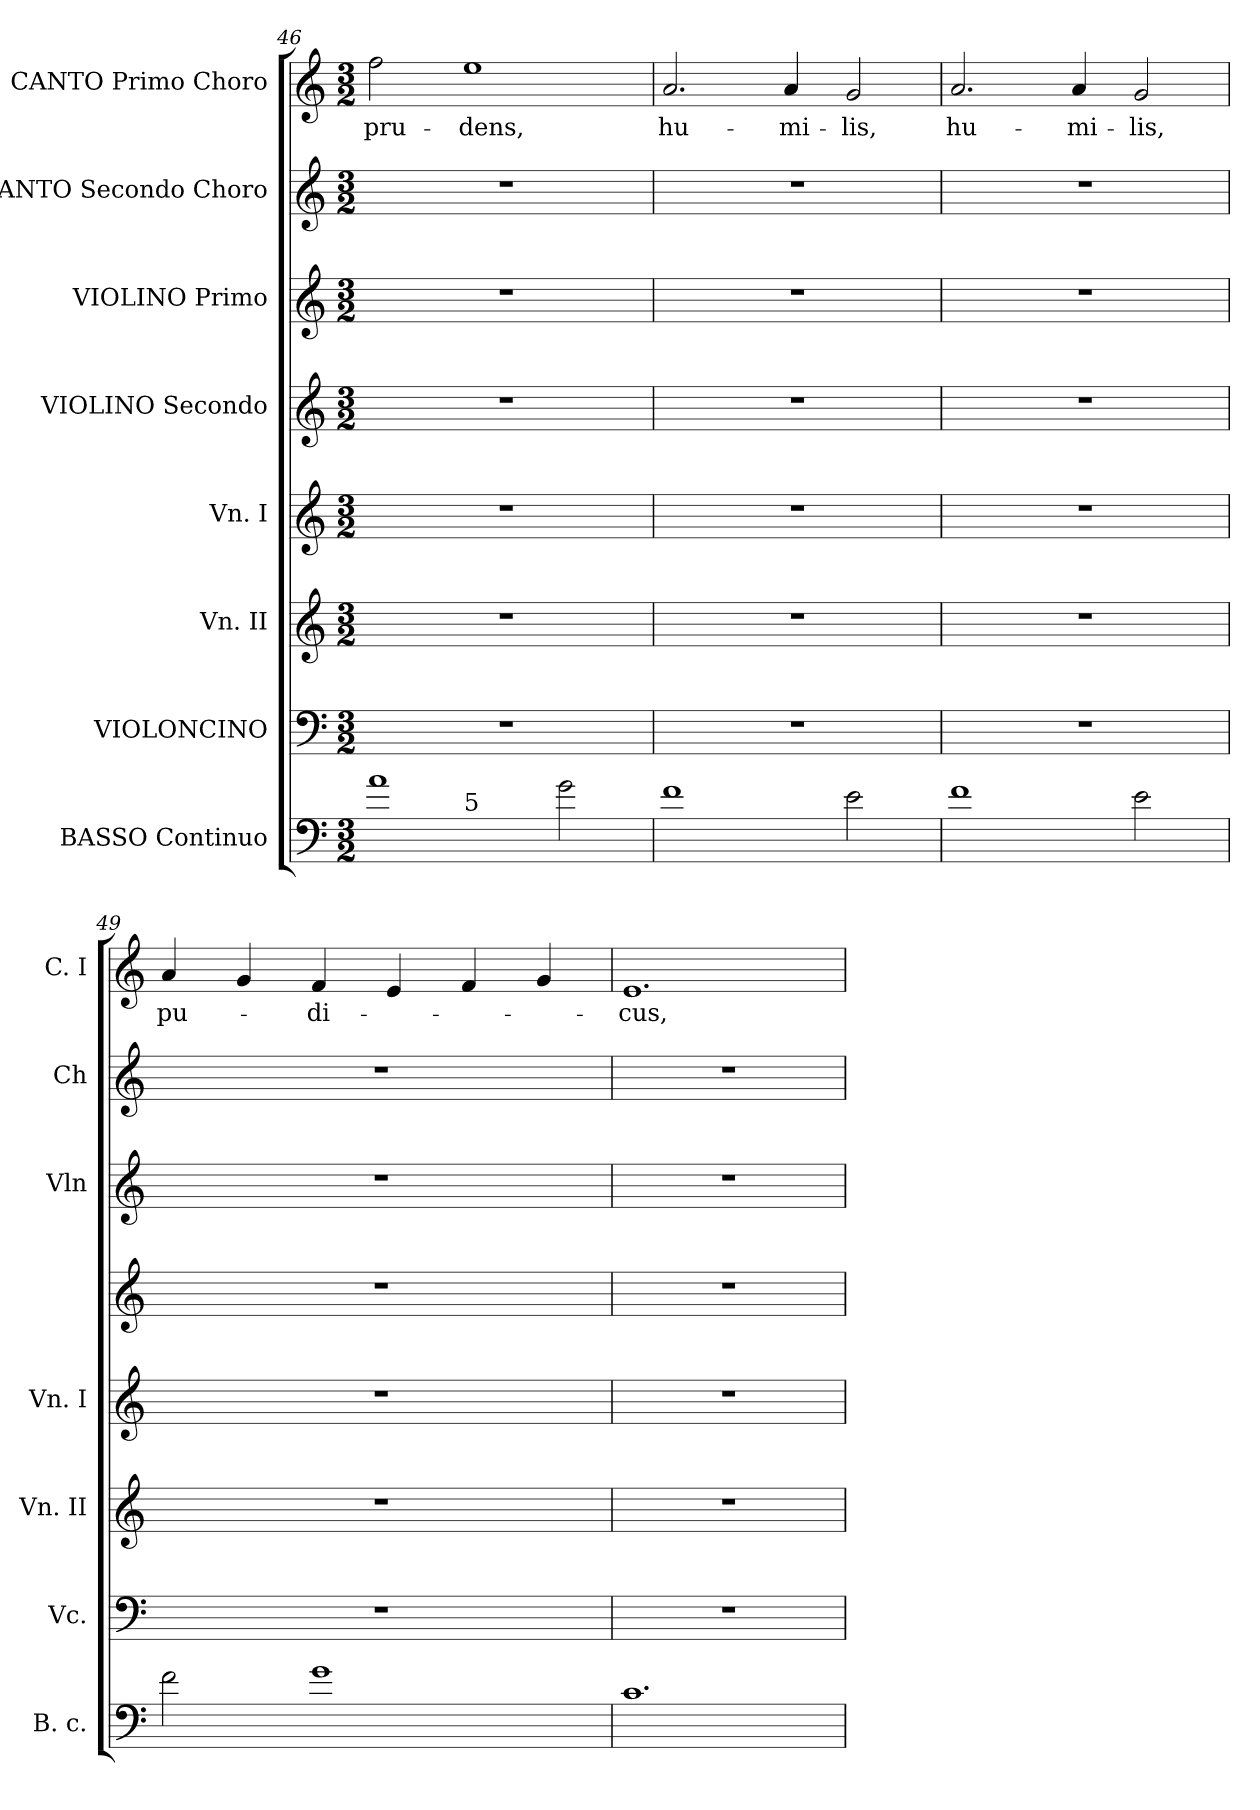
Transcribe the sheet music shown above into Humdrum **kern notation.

**kern	**kern	**kern	**kern	**kern	**kern	**kern	**kern	**text
*part8	*part7	*part6	*part5	*part4	*part3	*part2	*part1	*part1
*staff8	*staff7	*staff6	*staff5	*staff4	*staff3	*staff2	*staff1	*staff1
*I"BASSO Continuo	*I"VIOLONCINO	*I"Vn. II	*I"Vn. I	*I"VIOLINO Secondo	*I"VIOLINO Primo	*I"CANTO Secondo Choro	*I"CANTO Primo Choro	*
*I'B. c.	*I'Vc.	*I'Vn. II	*I'Vn. I	*	*I'Vln	*I'Ch	*I'C. I	*
*clefF4	*clefF4	*clefG2	*clefG2	*clefG2	*clefG2	*clefG2	*clefG2	*
*ITrd7c12	*	*	*	*	*	*	*	*
*k[]	*k[]	*k[]	*k[]	*k[]	*k[]	*k[]	*k[]	*
*C:	*C:	*C:	*C:	*C:	*C:	*C:	*C:	*
*M3/2	*M3/2	*M3/2	*M3/2	*M3/2	*M3/2	*M3/2	*M3/2	*
=46	=46	=46	=46	=46	=46	=46	=46	=46
!	!	!	!	!	!	!	!	!LO:LY:b
*^	*	*	*	*	*	*	*	*
1A>	2ryy	1.r	1.r	1.r	1.r	1.r	1.r	2ff\	pru-
!	!LO:TX:a:t=5	!	!	!	!	!	!	!	!
!	!	!	!	!	!	!	!	!	!LO:LY:b
.	1ryy	.	.	.	.	.	.	1ee	-dens,
2G\	.	.	.	.	.	.	.	.	.
=47	=47	=47	=47	=47	=47	=47	=47	=47	=47
!	!	!	!	!	!	!	!	!	!LO:LY:b
*v	*v	*	*	*	*	*	*	*	*
1F	1.r	1.r	1.r	1.r	1.r	1.r	2.a/	hu-
!	!	!	!	!	!	!	!	!LO:LY:b
.	.	.	.	.	.	.	4a/	-mi-
!	!	!	!	!	!	!	!	!LO:LY:b
2E\	.	.	.	.	.	.	2g/	-lis,
=48	=48	=48	=48	=48	=48	=48	=48	=48
!	!	!	!	!	!	!	!	!LO:LY:b
1F	1.r	1.r	1.r	1.r	1.r	1.r	2.a/	hu-
!	!	!	!	!	!	!	!	!LO:LY:b
.	.	.	.	.	.	.	4a/	-mi-
!	!	!	!	!	!	!	!	!LO:LY:b
2E\	.	.	.	.	.	.	2g/	-lis,
=49	=49	=49	=49	=49	=49	=49	=49	=49
!	!	!	!	!	!	!	!	!LO:LY:b
2F\	1.r	1.r	1.r	1.r	1.r	1.r	4a/	pu-
.	.	.	.	.	.	.	4g/	.
!	!	!	!	!	!	!	!	!LO:LY:b
1G	.	.	.	.	.	.	4f/	-di-
.	.	.	.	.	.	.	4e/	.
.	.	.	.	.	.	.	4f/	.
.	.	.	.	.	.	.	4g/	.
!!LO:PB:g=z
=50	=50	=50	=50	=50	=50	=50	=50	=50
!	!	!	!	!	!	!	!	!LO:LY:b
1.C	1.r	1.r	1.r	1.r	1.r	1.r	1.e	-cus,
=	=	=	=	=	=	=	=	=
*-	*-	*-	*-	*-	*-	*-	*-	*-
